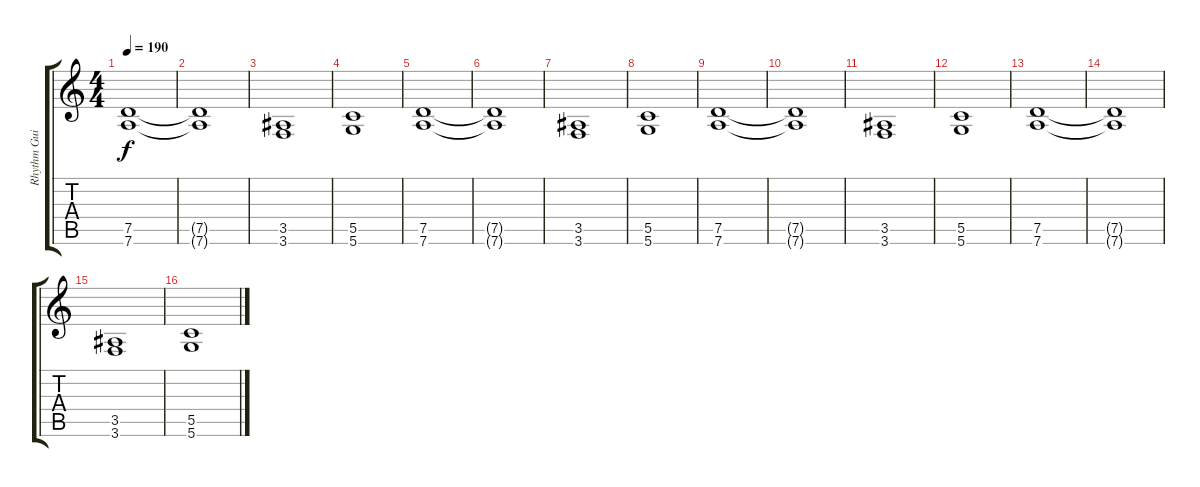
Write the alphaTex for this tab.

\track ("Rhythm Guitar" "Rhythm Gui") {instrument distortionguitar}
\staff {score tabs}
\tuning (D4 A3 F3 C3 G2 D2) {hide}
\ts (4 4)
\tempo 190
\clef g2
\ks c
(7.5 7.6).1{dy f} |
(7.5{t} 7.6{t}).1 |
(3.5 3.6).1 |
(5.5 5.6).1 |
(7.5 7.6).1 |
(7.5{t} 7.6{t}).1 |
(3.5 3.6).1 |
(5.5 5.6).1 |
(7.5 7.6).1 |
(7.5{t} 7.6{t}).1 |
(3.5 3.6).1 |
(5.5 5.6).1 |
(7.5 7.6).1 |
(7.5{t} 7.6{t}).1 |
(3.5 3.6).1 |
(5.5 5.6).1
